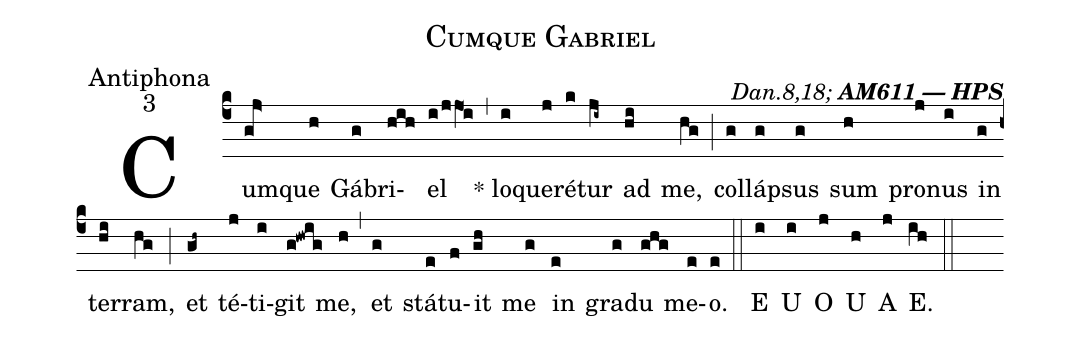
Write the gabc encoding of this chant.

name:Cumque Gabriel;
office-part:Antiphona;
mode:3;
commentary:{\itshape\mdseries Dan.8,18;\/} {\bfseries AM611 --- HPS};
%%
(c4) Cum(gj>)que(h) Gá(g)bri(hih)el(i/jjO1i) (,)
<sp>*</sp> lo(i)que(j)ré(k)tur(ji~) ad(hi) me,(hg) (;)
col(g)láp(g)sus(g) sum(h) pro(j)nus(i) in(g) ter(hi)ram,(hg) (;)
et(gh~) té(j)ti(i)git(g!hwig) me,(h) (,)
et(g) stá(e)tu(f)it(gh) me(g) in(e) gra(g)du(ghg) me(e)o.(e)  (::)
<eu>  E(i) U(i) O(j) U(h) A(j) E.(ih) </eu> (::)
